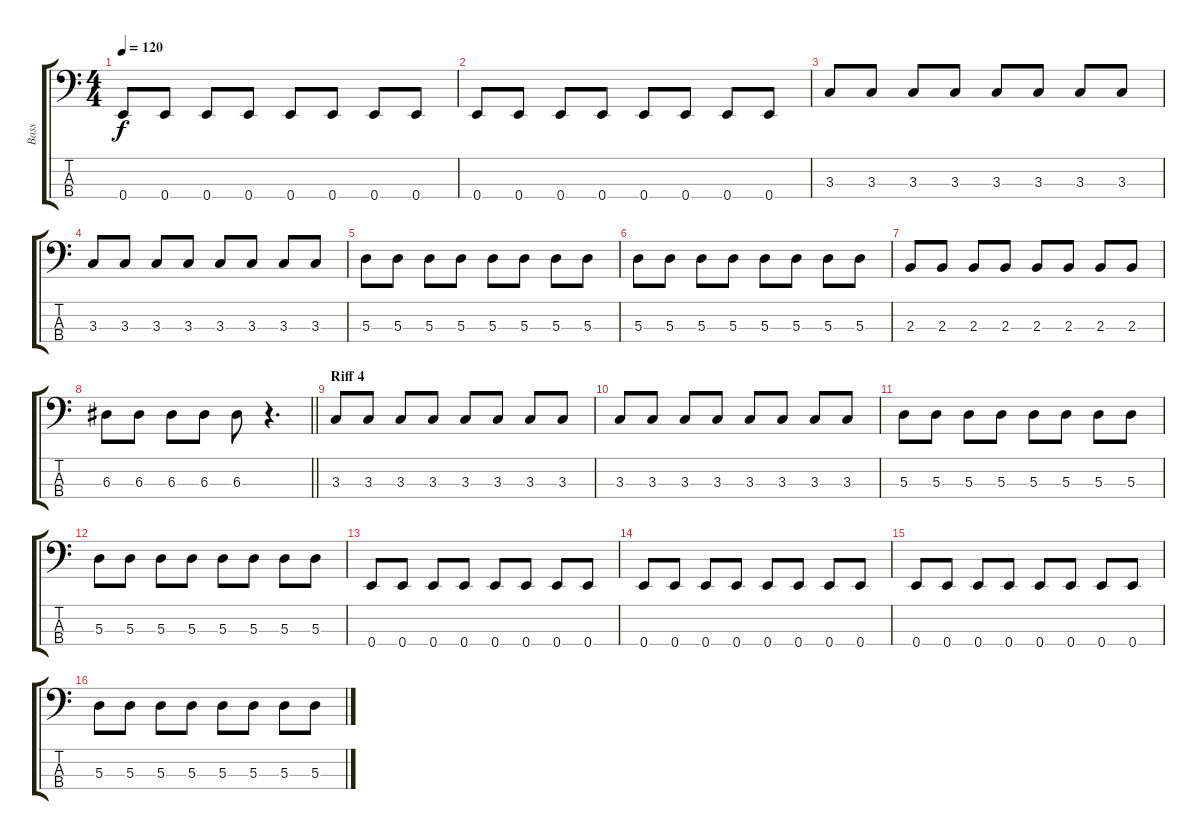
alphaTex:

\track ("Bass" "Bass") {instrument electricbassfinger}
\staff {score tabs}
\tuning (G2 D2 A1 E1) {hide}
\ts (4 4)
\tempo 120
\clef f4
\ks c
0.4.8{dy f} 0.4.8 0.4.8 0.4.8 0.4.8 0.4.8 0.4.8 0.4.8 |
0.4.8 0.4.8 0.4.8 0.4.8 0.4.8 0.4.8 0.4.8 0.4.8 |
3.3.8 3.3.8 3.3.8 3.3.8 3.3.8 3.3.8 3.3.8 3.3.8 |
3.3.8 3.3.8 3.3.8 3.3.8 3.3.8 3.3.8 3.3.8 3.3.8 |
5.3.8 5.3.8 5.3.8 5.3.8 5.3.8 5.3.8 5.3.8 5.3.8 |
5.3.8 5.3.8 5.3.8 5.3.8 5.3.8 5.3.8 5.3.8 5.3.8 |
2.3.8 2.3.8 2.3.8 2.3.8 2.3.8 2.3.8 2.3.8 2.3.8 |
\barLineRight lightlight
6.3.8 6.3.8 6.3.8 6.3.8 6.3.8 r.4{d} |
\section ("" "Riff 4")
3.3.8 3.3.8 3.3.8 3.3.8 3.3.8 3.3.8 3.3.8 3.3.8 |
3.3.8 3.3.8 3.3.8 3.3.8 3.3.8 3.3.8 3.3.8 3.3.8 |
5.3.8 5.3.8 5.3.8 5.3.8 5.3.8 5.3.8 5.3.8 5.3.8 |
5.3.8 5.3.8 5.3.8 5.3.8 5.3.8 5.3.8 5.3.8 5.3.8 |
0.4.8 0.4.8 0.4.8 0.4.8 0.4.8 0.4.8 0.4.8 0.4.8 |
0.4.8 0.4.8 0.4.8 0.4.8 0.4.8 0.4.8 0.4.8 0.4.8 |
0.4.8 0.4.8 0.4.8 0.4.8 0.4.8 0.4.8 0.4.8 0.4.8 |
5.3.8 5.3.8 5.3.8 5.3.8 5.3.8 5.3.8 5.3.8 5.3.8
